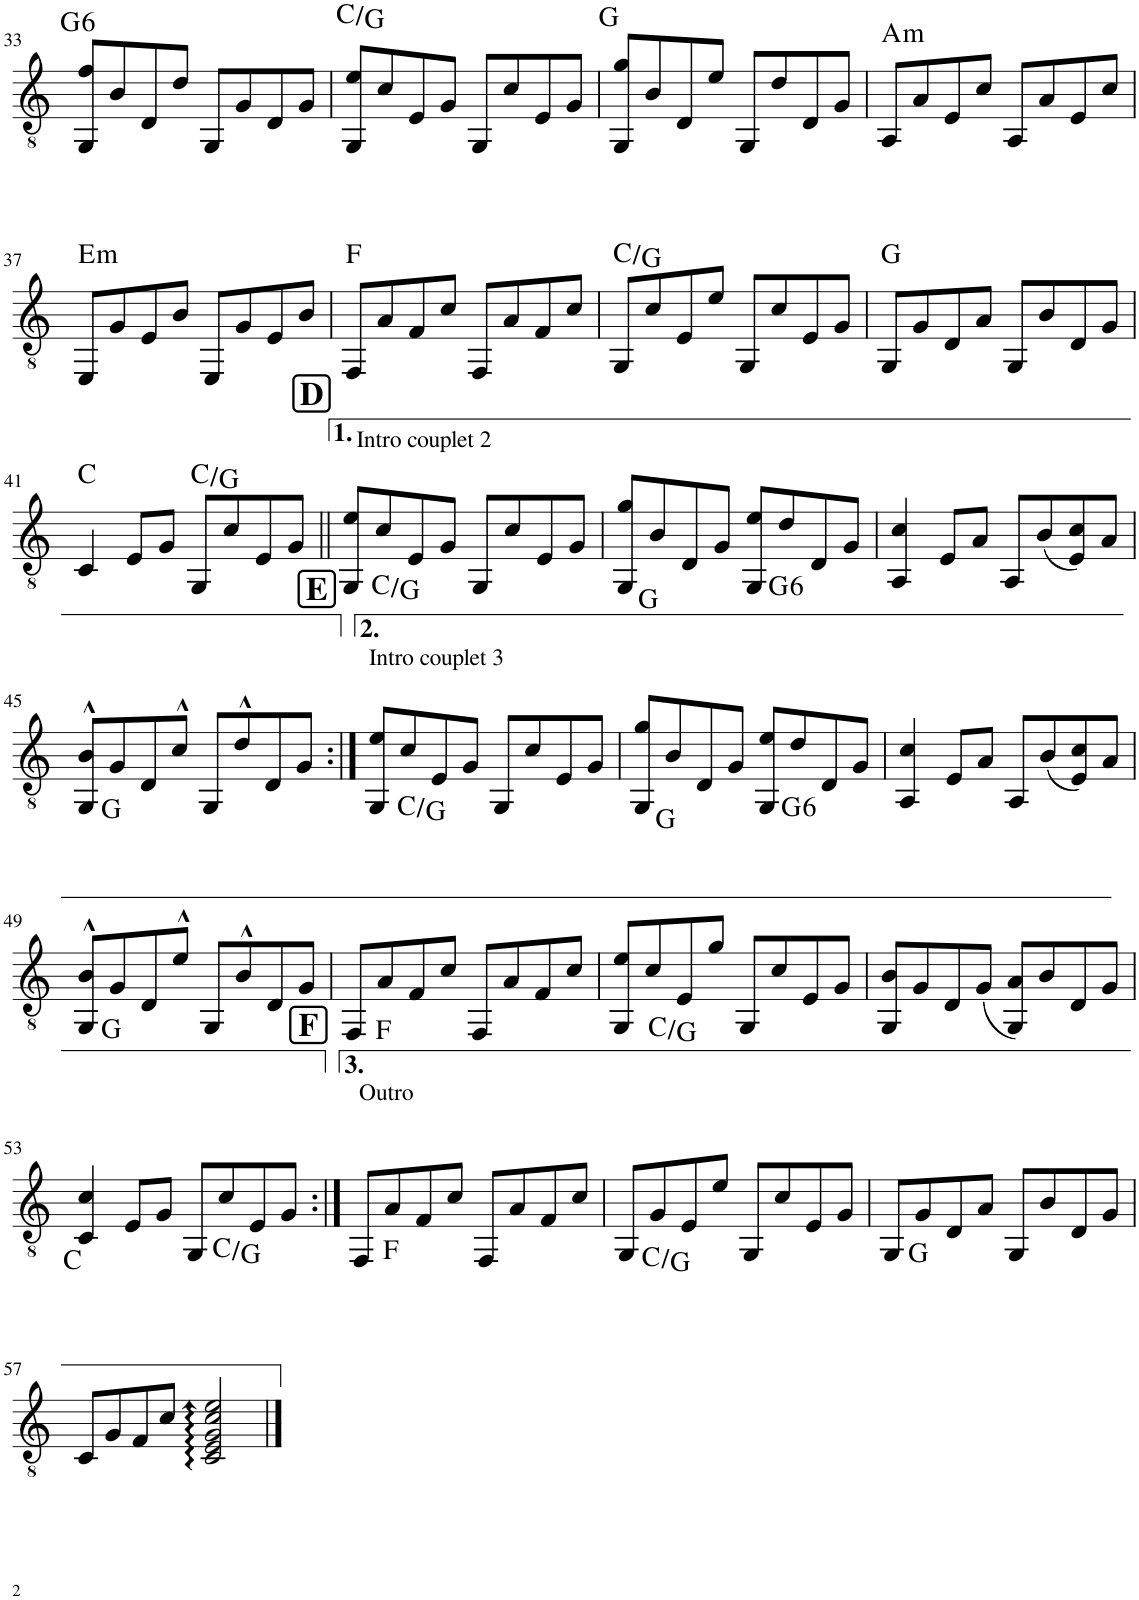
**kern	**harte
*part1	*part1
*staff1	*
*I"Akoestische gitaar	*
*I'Git.	*
!!LO:PB:g=z
*clefGv2	*
*k[]	*
*M4/4	*
=33	=33
!	!LO:H:kt=6
8GG/ 8f/L	G:maj6
8B/	.
8D/	.
8d/J	.
8GG/L	.
8G/	.
8D/	.
8G/J	.
=34	=34
8GG/ 8e/L	C:maj/5
8c/	.
8E/	.
8G/J	.
8GG/L	.
8c/	.
8E/	.
8G/J	.
=35	=35
8GG/ 8g/L	G:maj
8B/	.
8D/	.
8e/J	.
8GG/L	.
8d/	.
8D/	.
8G/J	.
=36	=36
!	!LO:H:kt=m
8AA/L	A:min
8A/	.
8E/	.
8c/J	.
8AA/L	.
8A/	.
8E/	.
8c/J	.
!!LO:LB:g=z
=37	=37
!	!LO:H:kt=m
8EE/L	E:min
8G/	.
8E/	.
8B/J	.
8EE/L	.
8G/	.
8E/	.
8B/J	.
=38	=38
8FF/L	F:maj
8A/	.
8F/	.
8c/J	.
8FF/L	.
8A/	.
8F/	.
8c/J	.
=39	=39
8GG/L	C:maj/5
8c/	.
8E/	.
8e/J	.
8GG/L	.
8c/	.
8E/	.
8G/J	.
=40	=40
8GG/L	G:maj
8G/	.
8D/	.
8A/J	.
8GG/L	.
8B/	.
8D/	.
8G/J	.
!!LO:LB:g=z
=41	=41
4C/	C:maj
8E/L	.
8G/J	.
8GG/L	C:maj/5
8c/	.
8E/	.
8G/J	.
!!LO:REH:place=s1:a:B:cj:fs=14:t=D
=42||	=42||
!LO:TX:a:t=Intro couplet 2	!
8GG/ 8e/L	C:maj/5
8c/	.
8E/	.
8G/J	.
8GG/L	.
8c/	.
8E/	.
8G/J	.
=43	=43
8GG/ 8g/L	G:maj
8B/	.
8D/	.
8G/J	.
!	!LO:H:kt=6
8GG/ 8e/L	G:maj6
8d/	.
8D/	.
8G/J	.
=44	=44
4AA/ 4c/	.
8E/L	.
8A/J	.
8AA/L	.
(8B/	.
8E/ 8c/)	.
8A/J	.
!!LO:LB:g=z
=45	=45
8GG/^^ 8B/^^L	G:maj
8G/	.
8D/	.
8c^^/J	.
8GG/L	.
8d^^/	.
8D/	.
8G/J	.
!!LO:REH:place=s1:a:B:cj:fs=14:t=E
=46:|!	=46:|!
!LO:TX:a:t=Intro couplet 3	!
8GG/ 8e/L	C:maj/5
8c/	.
8E/	.
8G/J	.
8GG/L	.
8c/	.
8E/	.
8G/J	.
=47	=47
8GG/ 8g/L	G:maj
8B/	.
8D/	.
8G/J	.
!	!LO:H:kt=6
8GG/ 8e/L	G:maj6
8d/	.
8D/	.
8G/J	.
=48	=48
4AA/ 4c/	.
8E/L	.
8A/J	.
8AA/L	.
(8B/	.
8E/ 8c/)	.
8A/J	.
!!LO:LB:g=z
=49	=49
8GG/^^ 8B/^^L	G:maj
8G/	.
8D/	.
8e^^/J	.
8GG/L	.
8B^^/	.
8D/	.
8G/J	.
=50	=50
8FF/L	F:maj
8A/	.
8F/	.
8c/J	.
8FF/L	.
8A/	.
8F/	.
8c/J	.
=51	=51
8GG/ 8e/L	C:maj/5
8c/	.
8E/	.
8g/J	.
8GG/L	.
8c/	.
8E/	.
8G/J	.
=52	=52
8GG/ 8B/L	.
8G/	.
8D/	.
(8G/J	.
8GG/ 8A/L)	.
8B/	.
8D/	.
8G/J	.
!!LO:LB:g=z
=53	=53
4C/ 4c/	C:maj
8E/L	.
8G/J	.
8GG/L	C:maj/5
8c/	.
8E/	.
8G/J	.
!!LO:REH:place=s1:a:B:cj:fs=14:t=F
=54:|!	=54:|!
!LO:TX:a:t=Outro	!
8FF/L	F:maj
8A/	.
8F/	.
8c/J	.
8FF/L	.
8A/	.
8F/	.
8c/J	.
=55	=55
8GG/L	C:maj/5
8G/	.
8E/	.
8e/J	.
8GG/L	.
8c/	.
8E/	.
8G/J	.
=56	=56
8GG/L	G:maj
8G/	.
8D/	.
8A/J	.
8GG/L	.
8B/	.
8D/	.
8G/J	.
!!LO:LB:g=z
=57	=57
8C/L	.
8G/	.
8F/	.
8c/J	.
2C/: 2E/: 2G/: 2c/: 2e/:	.
==	==
*-	*-
